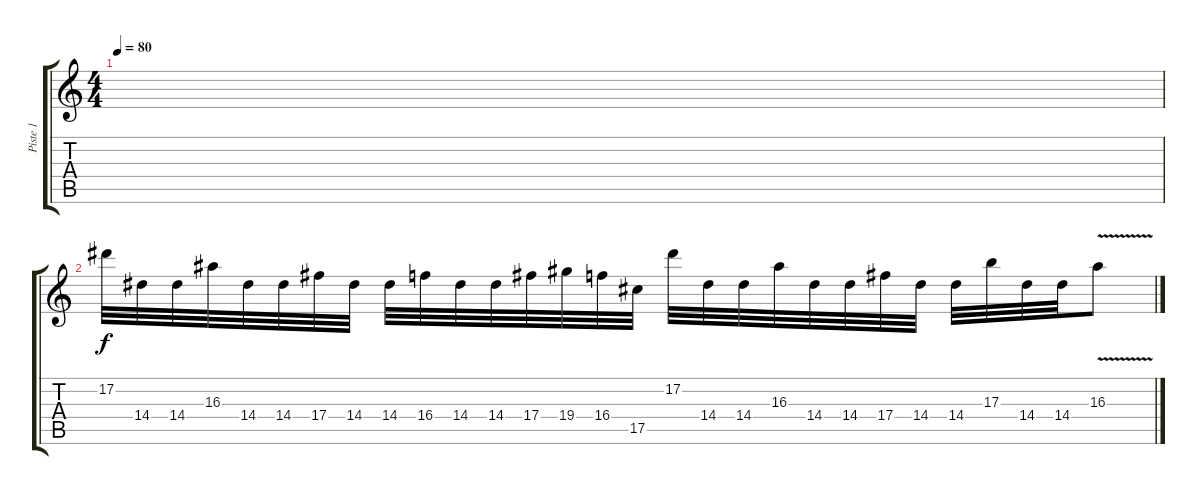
\track ("Piste 1" "Piste 1") {instrument distortionguitar}
\staff {score tabs}
\tuning (Eb4 Bb3 Gb3 Db3 Ab2 Eb2) {hide}
\ts (4 4)
\tempo 80
\clef g2
\ks c
|
17.2.32 14.4.32 14.4.32 16.3.32 14.4.32 14.4.32 17.4.32 14.4.32 14.4.32 16.4.32 14.4.32 14.4.32 17.4.32 19.4.32 16.4.32 17.5.32 17.2.32 14.4.32 14.4.32 16.3.32 14.4.32 14.4.32 17.4.32 14.4.32 14.4.32 17.3.32 14.4.32 14.4.32 16.3{v}.8
